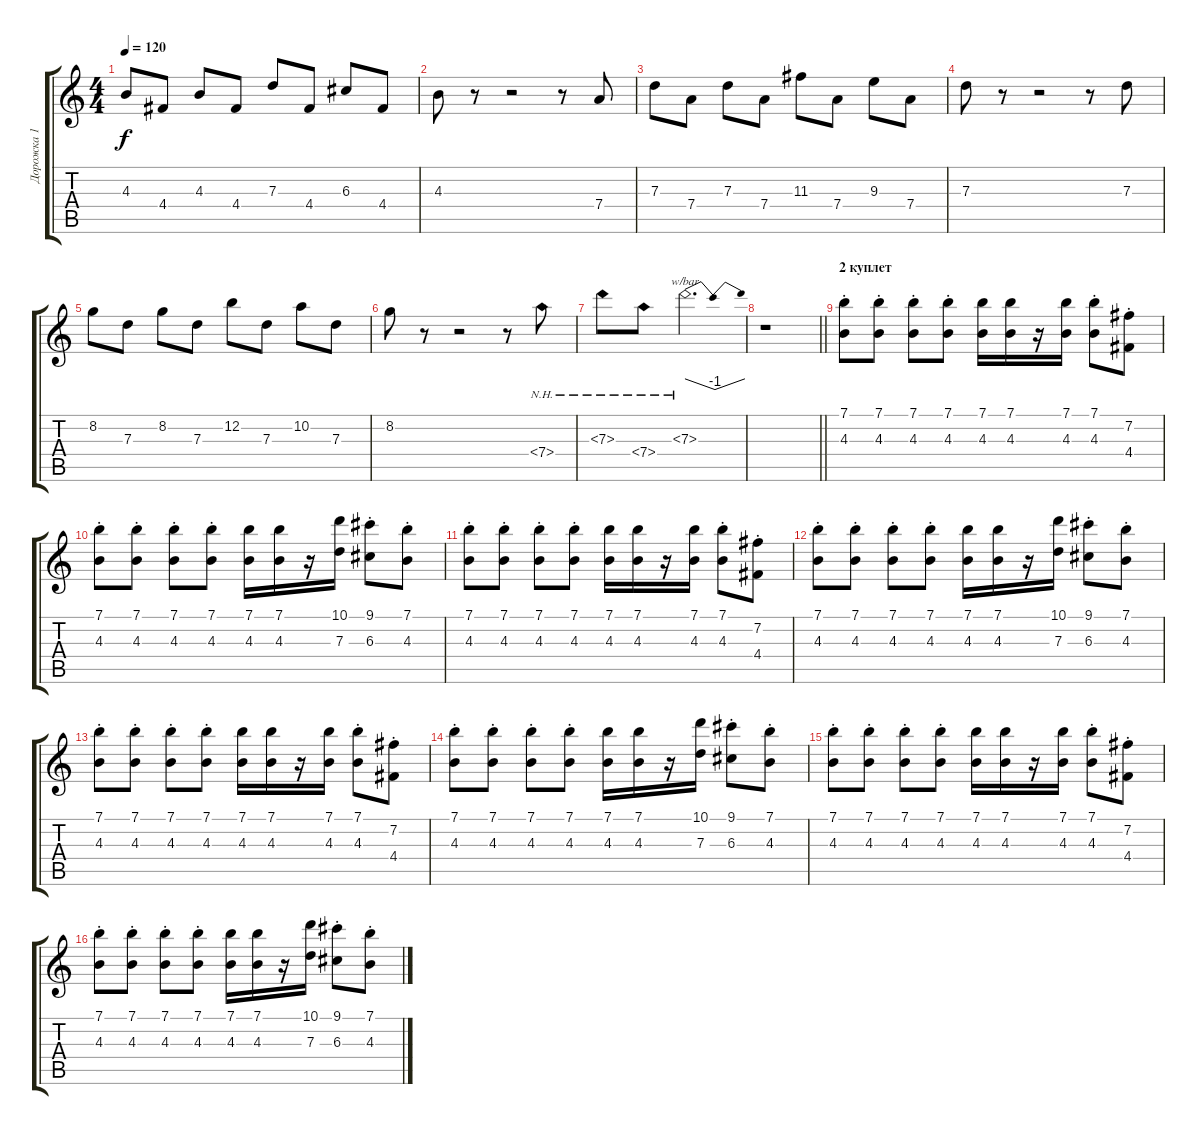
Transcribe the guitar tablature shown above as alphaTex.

\track ("Дорожка 1" "Дорожка 1") {instrument electricguitarjazz}
\staff {score tabs}
\tuning (E4 B3 G3 D3 A2 E2) {hide}
\ts (4 4)
\tempo 120
\clef g2
\ks c
4.3.8{dy f} 4.4.8 4.3.8 4.4.8 7.3.8 4.4.8 6.3.8 4.4.8 |
4.3.8 r.8 r.2 r.8 7.4.8 |
7.3.8 7.4.8 7.3.8 7.4.8 11.3.8 7.4.8 9.3.8 7.4.8 |
7.3.8 r.8 r.2 r.8 7.3.8 |
8.2.8 7.3.8 8.2.8 7.3.8 12.2.8 7.3.8 10.2.8 7.3.8 |
8.2.8 r.8 r.2 r.8 7.4{nh}.8 |
7.3{nh}.8 7.4{nh}.8 7.3{nh}.2{d tbe (dip default 0 0 30 -4 60 0)} |
\barLineRight lightlight
r.1 |
\section ("" "2 куплет")
(7.1{st} 4.3{st}).8{volume 12} (7.1{st} 4.3{st}).8 (7.1{st} 4.3{st}).8 (7.1{st} 4.3{st}).8 (7.1 4.3).16 (7.1 4.3).16 r.16 (7.1 4.3).16 (7.1{st} 4.3{st}).8 (7.2{st} 4.4{st}).8 |
(7.1{st} 4.3{st}).8 (7.1{st} 4.3{st}).8 (7.1{st} 4.3{st}).8 (7.1{st} 4.3{st}).8 (7.1 4.3).16 (7.1 4.3).16 r.16 (10.1 7.3).16 (9.1{st} 6.3{st}).8 (7.1{st} 4.3{st}).8 |
(7.1{st} 4.3{st}).8 (7.1{st} 4.3{st}).8 (7.1{st} 4.3{st}).8 (7.1{st} 4.3{st}).8 (7.1 4.3).16 (7.1 4.3).16 r.16 (7.1 4.3).16 (7.1{st} 4.3{st}).8 (7.2{st} 4.4{st}).8 |
(7.1{st} 4.3{st}).8 (7.1{st} 4.3{st}).8 (7.1{st} 4.3{st}).8 (7.1{st} 4.3{st}).8 (7.1 4.3).16 (7.1 4.3).16 r.16 (10.1 7.3).16 (9.1{st} 6.3{st}).8 (7.1{st} 4.3{st}).8 |
(7.1{st} 4.3{st}).8 (7.1{st} 4.3{st}).8 (7.1{st} 4.3{st}).8 (7.1{st} 4.3{st}).8 (7.1 4.3).16 (7.1 4.3).16 r.16 (7.1 4.3).16 (7.1{st} 4.3{st}).8 (7.2{st} 4.4{st}).8 |
(7.1{st} 4.3{st}).8 (7.1{st} 4.3{st}).8 (7.1{st} 4.3{st}).8 (7.1{st} 4.3{st}).8 (7.1 4.3).16 (7.1 4.3).16 r.16 (10.1 7.3).16 (9.1{st} 6.3{st}).8 (7.1{st} 4.3{st}).8 |
(7.1{st} 4.3{st}).8 (7.1{st} 4.3{st}).8 (7.1{st} 4.3{st}).8 (7.1{st} 4.3{st}).8 (7.1 4.3).16 (7.1 4.3).16 r.16 (7.1 4.3).16 (7.1{st} 4.3{st}).8 (7.2{st} 4.4{st}).8 |
(7.1{st} 4.3{st}).8 (7.1{st} 4.3{st}).8 (7.1{st} 4.3{st}).8 (7.1{st} 4.3{st}).8 (7.1 4.3).16 (7.1 4.3).16 r.16 (10.1 7.3).16 (9.1{st} 6.3{st}).8 (7.1{st} 4.3{st}).8
